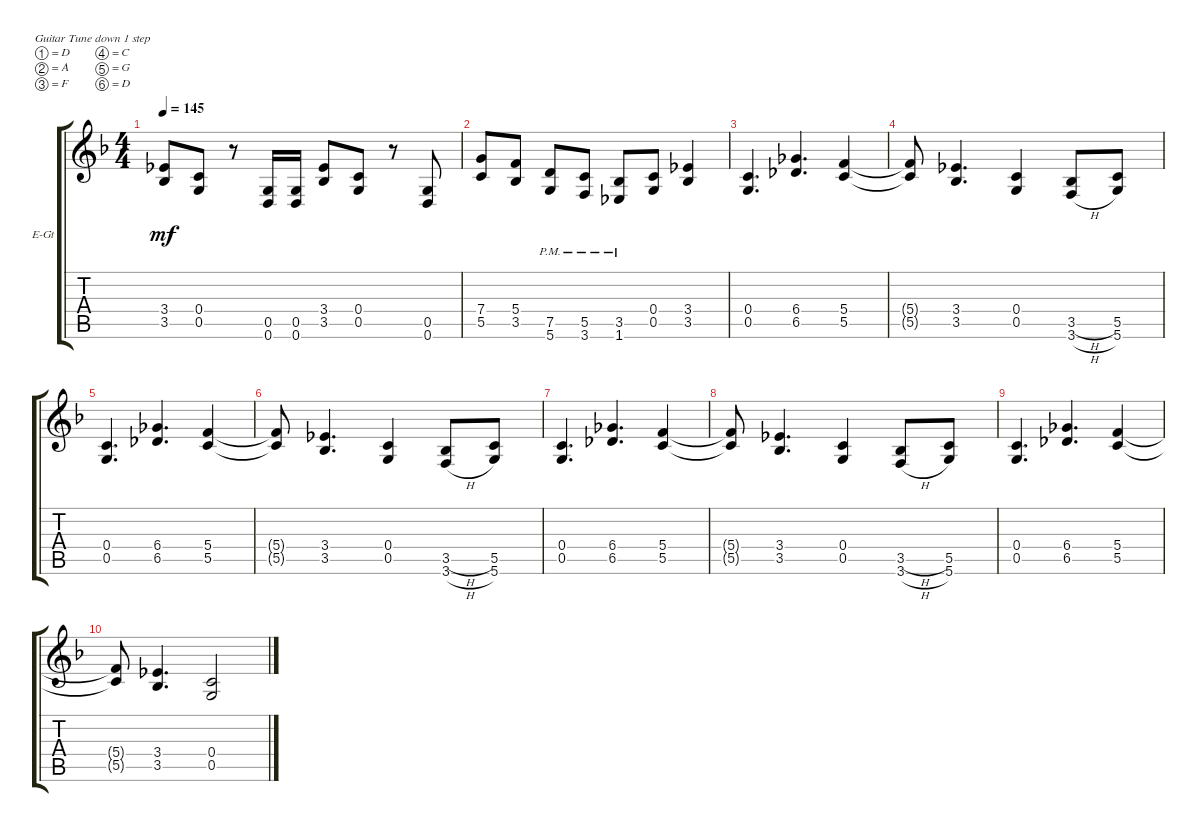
\defaultSystemsLayout 4
\bracketExtendMode groupsimilarinstruments
\firstSystemTrackNameOrientation horizontal
\otherSystemsTrackNameOrientation horizontal
\track ("Rithm Guitar 1" "E-Gt") {instrument distortionguitar}
\staff {score tabs}
\tuning (D4 A3 F3 C3 G2 D2)
\ts (4 4)
\tempo 145
\clef g2
\ks dminor
(3.4 3.5).8{dy mf} (0.4 0.5).8 r.8 (0.5 0.6).16 (0.5 0.6).16 (3.4 3.5).8 (0.4 0.5).8 r.8 (0.5 0.6).8 |
(7.4 5.5).8 (5.4 3.5).8 (7.5{pm} 5.6{pm}).8 (5.5{pm} 3.6{pm}).8 (3.5{pm} 1.6{pm}).8 (0.4 0.5).8 (3.4 3.5).4 |
(0.4 0.5).4{d} (6.4 6.5).4{d} (5.4 5.5).4 |
(5.4{t} 5.5{t}).8 (3.4 3.5).4{d} (0.4 0.5).4 (3.5{h} 3.6{h}).8 (5.5 5.6).8 |
(0.4 0.5).4{d} (6.4 6.5).4{d} (5.4 5.5).4 |
(5.4{t} 5.5{t}).8 (3.4 3.5).4{d} (0.4 0.5).4 (3.5{h} 3.6{h}).8 (5.5 5.6).8 |
(0.4 0.5).4{d} (6.4 6.5).4{d} (5.4 5.5).4 |
(5.4{t} 5.5{t}).8 (3.4 3.5).4{d} (0.4 0.5).4 (3.5{h} 3.6{h}).8 (5.5 5.6).8 |
(0.4 0.5).4{d} (6.4 6.5).4{d} (5.4 5.5).4 |
(5.4{t} 5.5{t}).8 (3.4 3.5).4{d} (0.4 0.5).2
